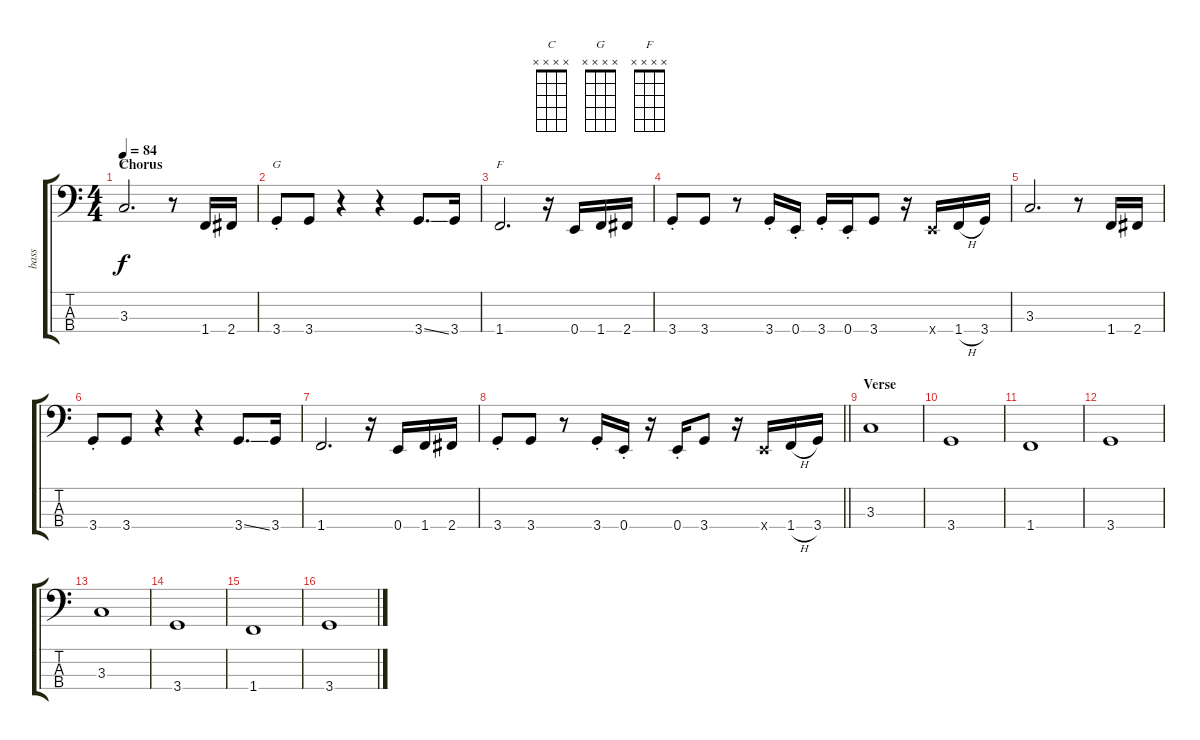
\track ("bass" "bass") {instrument electricbassfinger}
\staff {score tabs}
\tuning (G2 D2 A1 E1) {hide}
\chord ("C" x x x x)
\chord ("G" x x x x)
\chord ("F" x x x x)
\ts (4 4)
\section ("" "Chorus")
\tempo 84
\clef f4
\ks c
3.3.2{d ch "C" dy f} r.8 1.4.16 2.4.16 |
3.4{st}.8{ch "G"} 3.4.8 r.4 r.4 3.4{ss}.8{d} 3.4.16 |
1.4.2{d ch "F"} r.16 0.4.16 1.4.16 2.4.16 |
3.4{st}.8 3.4.8 r.8 3.4{st}.16 0.4{st}.16 3.4{st}.16 0.4{st}.16 3.4.8 r.16 0.4{x}.16 1.4{h}.16 3.4.16 |
3.3.2{d} r.8 1.4.16 2.4.16 |
3.4{st}.8 3.4.8 r.4 r.4 3.4{ss}.8{d} 3.4.16 |
1.4.2{d} r.16 0.4.16 1.4.16 2.4.16 |
\barLineRight lightlight
3.4{st}.8 3.4.8 r.8 3.4{st}.16 0.4{st}.16 r.16 0.4{st}.16 3.4.8 r.16 0.4{x}.16 1.4{h}.16 3.4.16 |
\section ("" "Verse")
3.3.1 |
3.4.1 |
1.4.1 |
3.4.1 |
3.3.1 |
3.4.1 |
1.4.1 |
3.4.1
